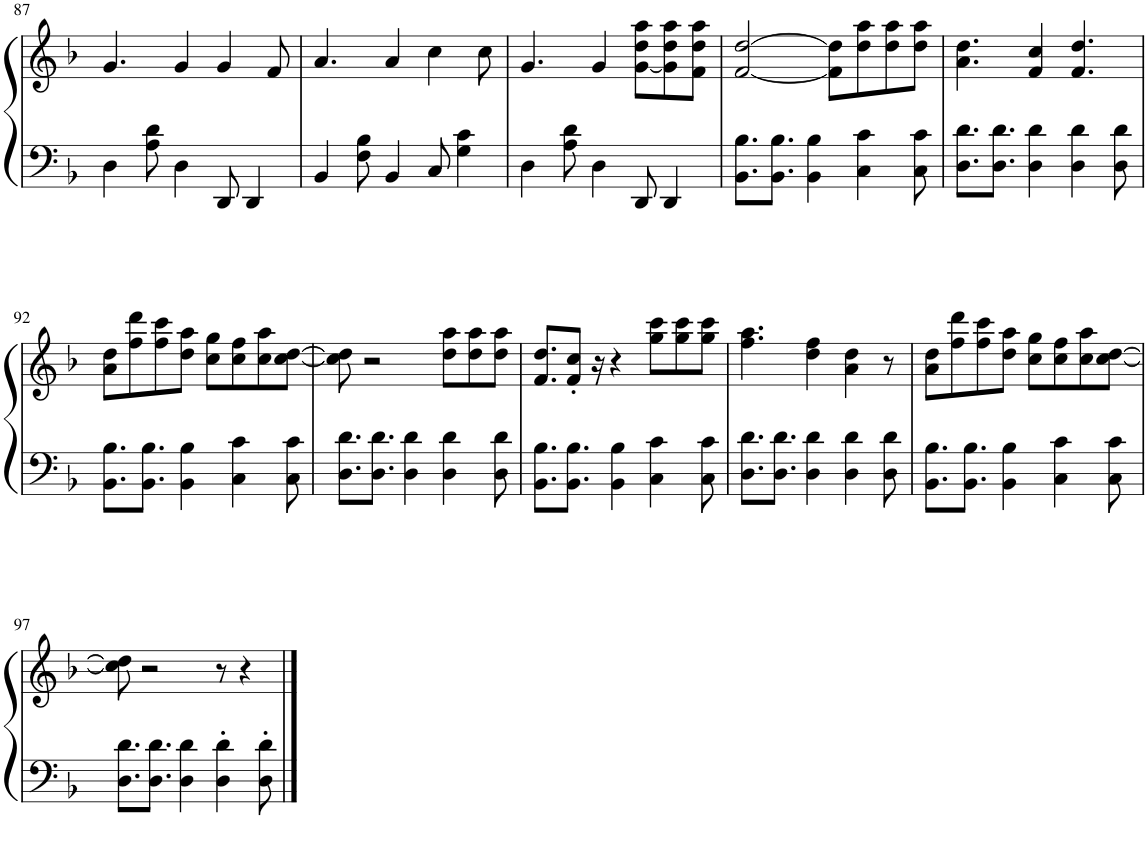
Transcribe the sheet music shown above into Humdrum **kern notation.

**kern	**kern
*part1	*part1
*staff2	*staff1
*I"Piano	*
*I'Pno.	*
!!LO:PB:g=z
*clefF4	*clefG2
*k[b-]	*k[b-]
*M4/4	*M4/4
=87	=87
4D\	4.g/
8A\ 8d\	.
4D\	4g/
8DD/	4g/
4DD/	.
.	8f/
=88	=88
4BB-/	4.a/
8F\ 8B-\	.
4BB-/	4a/
8C/	4cc\
4G\ 4c\	.
.	8cc\
=89	=89
4D\	4.g/
8A\ 8d\	.
4D\	4g/
8DD/	[8g\ 8dd\ 8aa\L
4DD/	8g\] 8dd\ 8aa\
.	8f\ 8dd\ 8aa\J
=90	=90
8.BB-\ 8.B-\L	[2f/ [2dd/
8.BB-\ 8.B-\J	.
4BB-\ 4B-\	.
.	8f\] 8dd\]L
4C\ 4c\	8dd\ 8aa\
.	8dd\ 8aa\
8C\ 8c\	8dd\ 8aa\J
=91	=91
8.D\ 8.d\L	4.a\ 4.dd\
8.D\ 8.d\J	.
4D\ 4d\	4f/ 4cc/
4D\ 4d\	4.f/ 4.dd/
8D\ 8d\	.
!!LO:LB:g=z
=92	=92
8.BB-\ 8.B-\L	8a\ 8dd\L
.	8ff\ 8ddd\
8.BB-\ 8.B-\J	.
.	8ff\ 8ccc\
4BB-\ 4B-\	8dd\ 8aa\J
.	8cc\ 8gg\L
4C\ 4c\	8cc\ 8ff\
.	8cc\ 8aa\
8C\ 8c\	[8cc\ [8dd\J
=93	=93
8.D\ 8.d\L	8cc\] 8dd\]
.	2r
8.D\ 8.d\J	.
4D\ 4d\	.
4D\ 4d\	8dd\ 8aa\L
.	8dd\ 8aa\
8D\ 8d\	8dd\ 8aa\J
=94	=94
8.BB-\ 8.B-\L	8.f/ 8.dd/L
8.BB-\ 8.B-\J	8f/' 8cc/'J
.	16r
4BB-\ 4B-\	4r
4C\ 4c\	8gg\ 8ccc\L
.	8gg\ 8ccc\
8C\ 8c\	8gg\ 8ccc\J
=95	=95
8.D\ 8.d\L	4.ff\ 4.aa\
8.D\ 8.d\J	.
4D\ 4d\	4dd\ 4ff\
4D\ 4d\	4a\ 4dd\
8D\ 8d\	8r
=96	=96
8.BB-\ 8.B-\L	8a\ 8dd\L
.	8ff\ 8ddd\
8.BB-\ 8.B-\J	.
.	8ff\ 8ccc\
4BB-\ 4B-\	8dd\ 8aa\J
.	8cc\ 8gg\L
4C\ 4c\	8cc\ 8ff\
.	8cc\ 8aa\
8C\ 8c\	[8cc\ [8dd\J
!!LO:LB:g=z
=97	=97
8.D\ 8.d\L	8cc\] 8dd\]
.	2r
8.D\ 8.d\J	.
4D\ 4d\	.
4D\' 4d\'	8r
.	4r
8D\' 8d\'	.
==	==
*-	*-
